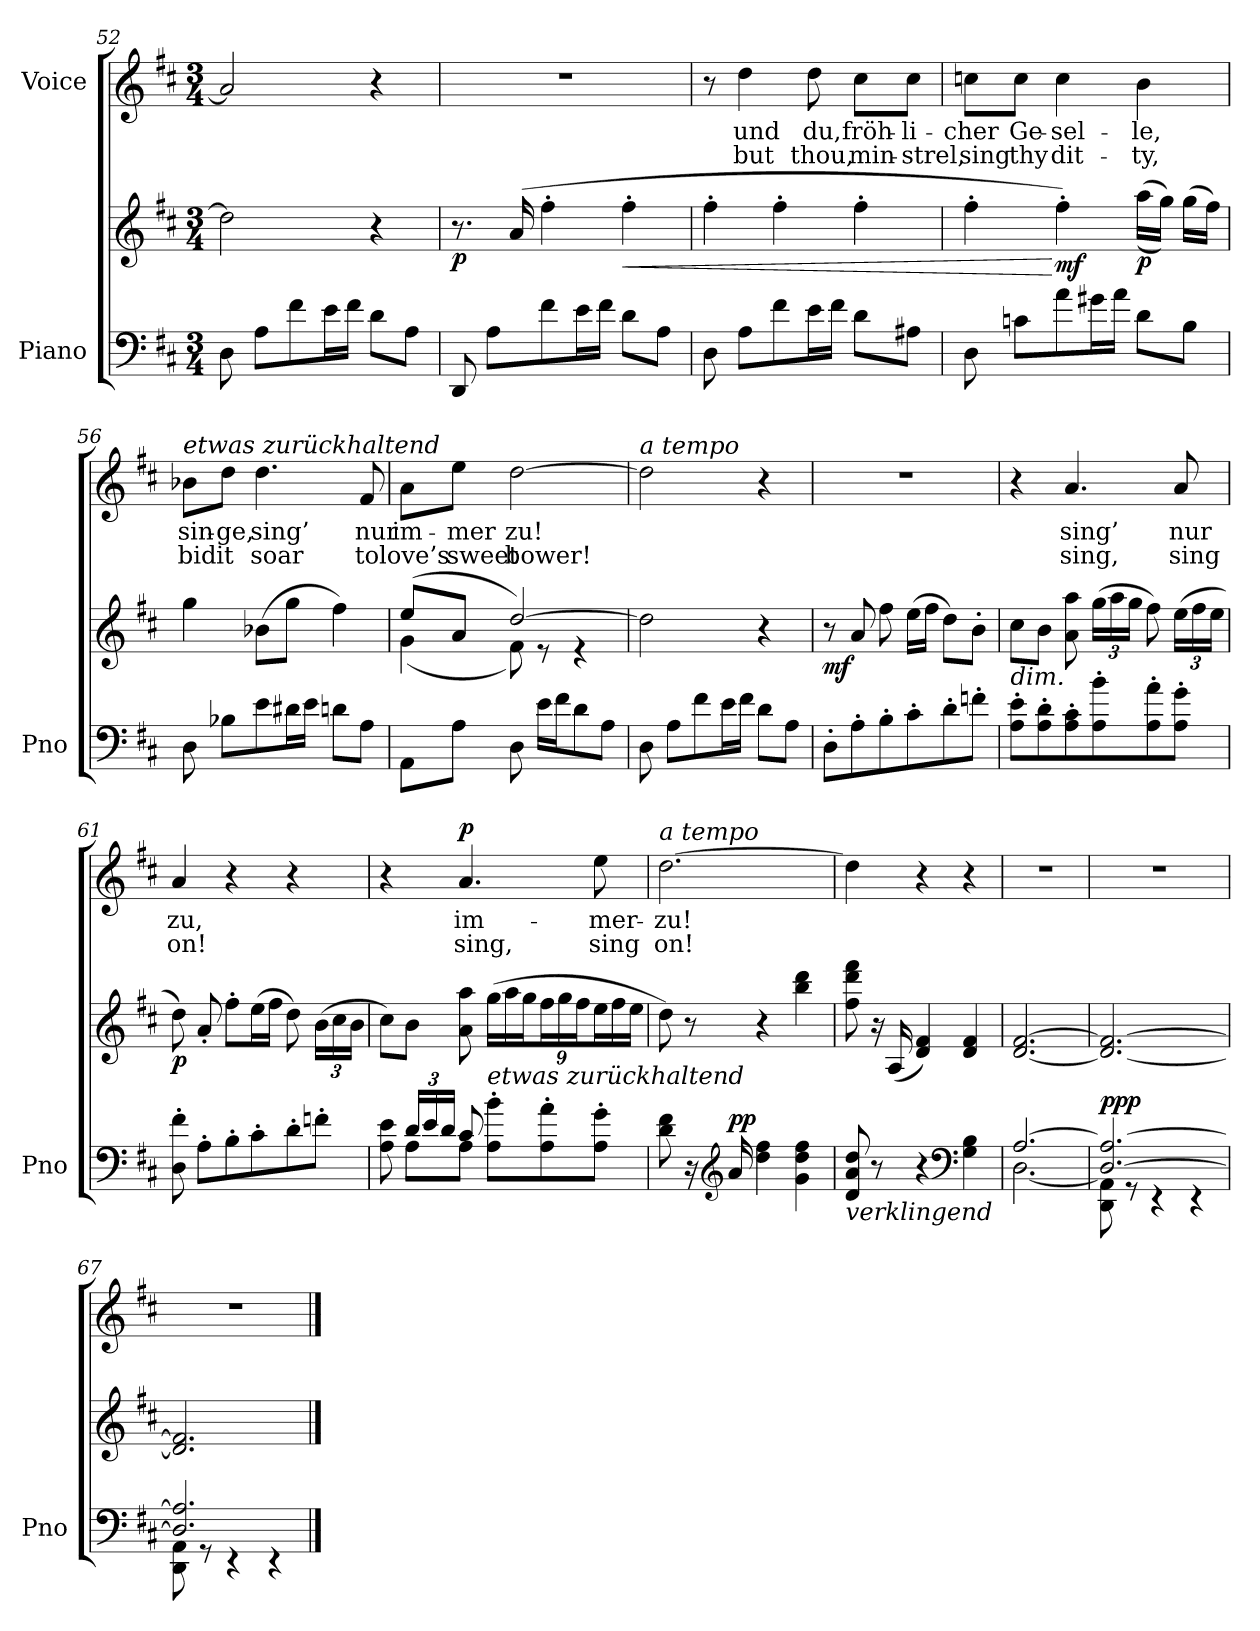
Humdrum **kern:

**kern	**kern	**dynam	**kern	**text	**text	**dynam
*part2	*part2	*part2	*part1	*part1	*part1	*part1
*staff3	*staff2	*staff2/3	*staff1	*staff1	*staff1	*staff1
*I"Piano	*	*	*I"Voice	*	*	*
*I'Pno	*	*	*	*	*	*
*clefF4	*clefG2	*	*clefG2	*	*	*
*k[f#c#]	*k[f#c#]	*	*k[f#c#]	*	*	*
*M3/4	*M3/4	*	*M3/4	*	*	*
=52	=52	=52	=52	=52	=52	=52
8D\	2dd\]	.	2a/]	.	.	.
8A\L	.	.	.	.	.	.
8f#\	.	.	.	.	.	.
16e\L	.	.	.	.	.	.
16f#\JJ	.	.	.	.	.	.
8d\L	4r	.	4r	.	.	.
8A\J	.	.	.	.	.	.
!!LO:PB:g=z
=53	=53	=53	=53	=53	=53	=53
!	!	!LO:DY:b	!	!	!	!
8DD/	8.r	p	2.r	.	.	.
8A\L	.	.	.	.	.	.
.	(16a/	.	.	.	.	.
8f#\	4ff#'\	.	.	.	.	.
16e\L	.	.	.	.	.	.
16f#\JJ	.	.	.	.	.	.
!	!	!LO:HP:b	!	!	!	!
8d\L	4ff#'\	<	.	.	.	.
8A\J	.	.	.	.	.	.
=54	=54	=54	=54	=54	=54	=54
8D\	4ff#'\	.	8r	.	.	.
!	!	!	!	!LO:LY:b	!LO:LY:b	!
8A\L	.	.	4dd\	und	but	.
8f#\	4ff#'\	.	.	.	.	.
!	!	!	!	!LO:LY:b	!LO:LY:b	!
16e\L	.	.	8dd\	du,	thou,	.
16f#\JJ	.	.	.	.	.	.
!	!	!	!	!LO:LY:b	!LO:LY:b	!
8d\L	4ff#'\	.	8cc#\L	fröh-	min-	.
!	!	!	!	!LO:LY:b	!LO:LY:b	!
8A#X\J	.	.	8cc#\J	-li-	-strel,	.
=55	=55	=55	=55	=55	=55	=55
!	!	!	!	!LO:LY:b	!LO:LY:b	!
8D\	4ff#'\	.	8ccn\L	-cher	sing	.
!	!	!	!	!LO:LY:b	!LO:LY:b	!
8cn\L	.	.	8cc\J	Ge-	thy	.
!	!	!LO:DY:n=1:b	!	!LO:LY:b	!LO:LY:b	!
8a\	4ff#'\)	[ mf	4cc\	-sel-	dit-	.
16g#X\L	.	.	.	.	.	.
16a\JJ	.	.	.	.	.	.
!	!	!LO:DY:n=2:b	!	!LO:LY:b	!LO:LY:b	!
8d\L	((16aa\LL	p	4b\	-le,	-ty,	.
.	16gg\JJ))	.	.	.	.	.
8B\J	(16gg\LL	.	.	.	.	.
.	16ff#\JJ)	.	.	.	.	.
!!LO:LB:g=z
=56	=56	=56	=56	=56	=56	=56
!	!	!	!LO:TX:a:i:t=etwas zurückhaltend	!	!	!
!	!	!	!	!LO:LY:b	!LO:LY:b	!
8D\	4gg\	.	8b-X\L	sin-	bid	.
!	!	!	!	!LO:LY:b	!LO:LY:b	!
8B-X\L	.	.	8dd\J	-ge,	it	.
!	!	!	!	!LO:LY:b	!LO:LY:b	!
8e\	(8b-X\L	.	4.dd\	sing’	soar	.
16d#X\L	8gg\J	.	.	.	.	.
16e\JJ	.	.	.	.	.	.
8dn\L	4ff#\)	.	.	.	.	.
!	!	!	!	!LO:LY:b	!LO:LY:b	!
8A\J	.	.	8f#/	nur	to	.
=57	=57	=57	=57	=57	=57	=57
*	*^	*	*	*	*	*
!	!	!	!	!	!LO:LY:b	!LO:LY:b	!
8AA\L	(8ee/L	(4g\	.	8a\L	im-	love’s	.
!	!	!	!	!	!LO:LY:b	!LO:LY:b	!
8A\J	8a/J	.	.	8ee\J	-mer	sweet	.
!	!	!	!	!	!LO:LY:b	!LO:LY:b	!
8D\	[2dd/)	8f#\)	.	[2dd\	zu!	bower!	.
16e\LL	.	8r	.	.	.	.	.
16f#\J	.	.	.	.	.	.	.
8d\	.	4r	.	.	.	.	.
8A\J	.	.	.	.	.	.	.
*	*v	*v	*	*	*	*	*
=58	=58	=58	=58	=58	=58	=58
!	!	!	!LO:TX:a:i:t=a tempo	!	!	!
8D\	2dd\]	.	2dd\]	.	.	.
8A\L	.	.	.	.	.	.
8f#\	.	.	.	.	.	.
16e\L	.	.	.	.	.	.
16f#\JJ	.	.	.	.	.	.
8d\L	4r	.	4r	.	.	.
8A\J	.	.	.	.	.	.
=59	=59	=59	=59	=59	=59	=59
!	!	!LO:DY:b	!	!	!	!
8D'\L	8r	mf	2.r	.	.	.
8A'\	8a/	.	.	.	.	.
8B'\	8ff#\	.	.	.	.	.
8c#'\	(16ee\LL	.	.	.	.	.
.	16ff#\JJ	.	.	.	.	.
8d'\	8dd\L)	.	.	.	.	.
8fn'\J	8b'\J	.	.	.	.	.
!!LO:LB:g=z
=60	=60	=60	=60	=60	=60	=60
!	!LO:TX:b:i:t=dim.	!	!	!	!	!
8A\' 8e\'L	8cc#\L	.	4r	.	.	.
8A\' 8d\'	8b\J	.	.	.	.	.
!	!	!	!	!LO:LY:b	!LO:LY:b	!
8A\' 8c#\'	8a\ 8aa\	.	4.a/	sing’	sing,	.
*	*Xbrackettup	*	*	*	*	*
8A\' 8b\'	(24gg\LL	.	.	.	.	.
.	24aa\	.	.	.	.	.
.	24gg\JJ	.	.	.	.	.
8A\' 8a\'	8ff#\)	.	.	.	.	.
!	!	!	!	!LO:LY:b	!LO:LY:b	!
8A\' 8g\'J	(24ee\LL	.	8a/	nur	sing	.
.	24ff#\	.	.	.	.	.
.	24ee\JJ	.	.	.	.	.
=61	=61	=61	=61	=61	=61	=61
!	!	!LO:DY:b	!	!LO:LY:b	!LO:LY:b	!
8D\' 8f#\'	8dd\)	p	4a/	zu,	on!	.
8A'\L	8a'/	.	.	.	.	.
8B'\	8ff#'\L	.	4r	.	.	.
8c#'\	(16ee\L	.	.	.	.	.
.	16ff#\JJ	.	.	.	.	.
8d'\	8dd\)	.	4r	.	.	.
8fn'\J	(24b\LL	.	.	.	.	.
.	24cc#\	.	.	.	.	.
.	24b\JJ	.	.	.	.	.
=62	=62	=62	=62	=62	=62	=62
*^	*	*	*	*	*	*
8ryy	8A\ 8e\	8cc#\L)	.	4r	.	.	.
*Xbrackettup	*	*	*	*	*	*	*
24d/LL	8A\L	8b\J	.	.	.	.	.
24e/	.	.	.	.	.	.	.
24d/JJ	.	.	.	.	.	.	.
!	!	!	!	!	!LO:LY:b	!LO:LY:b	!LO:DY:a
8c#/	8A\J	8a\ 8aa\	.	4.a/	im-	sing,	p
!	!	!LO:TX:b:i:t=etwas zurückhaltend	!	!	!	!	!
4.ryy	8A\'> 8b\'>L	(24gg\LL	.	.	.	.	.
.	.	24aa\	.	.	.	.	.
.	.	24gg\J	.	.	.	.	.
.	8A\'> 8a\'>	24ff#\L	.	.	.	.	.
.	.	24gg\	.	.	.	.	.
.	.	24ff#\J	.	.	.	.	.
!	!	!	!	!	!LO:LY:b	!LO:LY:b	!
.	8A\'> 8g\'>J	24ee\L	.	8ee\	-mer-	sing	.
.	.	24ff#\	.	.	.	.	.
.	.	24ee\JJ	.	.	.	.	.
*v	*v	*	*	*	*	*	*
!!LO:LB:g=z
=63	=63	=63	=63	=63	=63	=63
!	!	!	!LO:TX:a:i:t=a tempo	!	!	!
!	!	!	!	!LO:LY:b	!LO:LY:b	!
8d\ 8f#\	8dd\)	.	[2.dd\	zu!	on!	.
16r	8r	.	.	.	.	.
*clefG2	*	*	*	*	*	*
!	!	!LO:DY:a=2	!	!	!	!
16a/	.	pp	.	.	.	.
4dd\ 4ff#\	4r	.	.	.	.	.
4g\ 4dd\ 4ff#\	4bb\ 4ddd\	.	.	.	.	.
=64	=64	=64	=64	=64	=64	=64
!LO:TX:b:i:t=verklingend	!	!	!	!	!	!
8d/ 8a/ 8dd/	8ff#\ 8ddd\ 8fff#\	.	4dd\]	.	.	.
8r	16r	.	.	.	.	.
.	(16A/	.	.	.	.	.
4r	4d/ 4f#/)	.	4r	.	.	.
*clefF4	*	*	*	*	*	*
4G\ 4B\	4d/ 4f#/	.	4r	.	.	.
=65	=65	=65	=65	=65	=65	=65
*^	*	*	*	*	*	*
[2.A/	[>2.D\	[2.d/ [2.f#/	.	2.r	.	.	.
=66	=66	=66	=66	=66	=66	=66	=66
!	!	!	!LO:DY:a=2	!	!	!	!
2.D/_ 2.A/_	8DD\ 8AA\	2.d/_ 2.f#/_	ppp	2.r	.	.	.
.	8r	.	.	.	.	.	.
.	4r	.	.	.	.	.	.
.	4r	.	.	.	.	.	.
=67	=67	=67	=67	=67	=67	=67	=67
2.D/] 2.A/]	8DD\ 8AA\	2.d/] 2.f#/]	.	2.r	.	.	.
.	8r	.	.	.	.	.	.
.	4r	.	.	.	.	.	.
.	4r	.	.	.	.	.	.
*v	*v	*	*	*	*	*	*
==	==	==	==	==	==	==
*-	*-	*-	*-	*-	*-	*-
